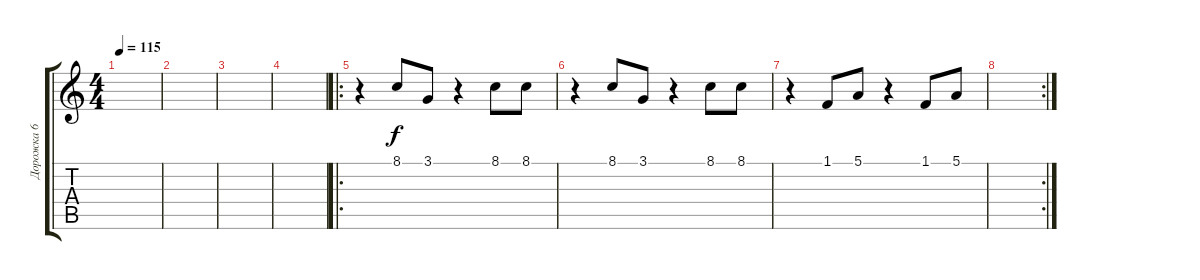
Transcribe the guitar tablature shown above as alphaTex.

\track ("Дорожка 6" "Дорожка 6") {instrument tuba}
\staff {score tabs}
\tuning (E4 B3 G3 D3 A2 E2) {hide}
\ts (4 4)
\tempo 115
\clef g2
\ks c
|
|
|
|
\ro
r.4 8.1.8 3.1.8 r.4 8.1.8 8.1.8 |
r.4 8.1.8 3.1.8 r.4 8.1.8 8.1.8 |
r.4 1.1.8 5.1.8 r.4 1.1.8 5.1.8 |
\rc 2
